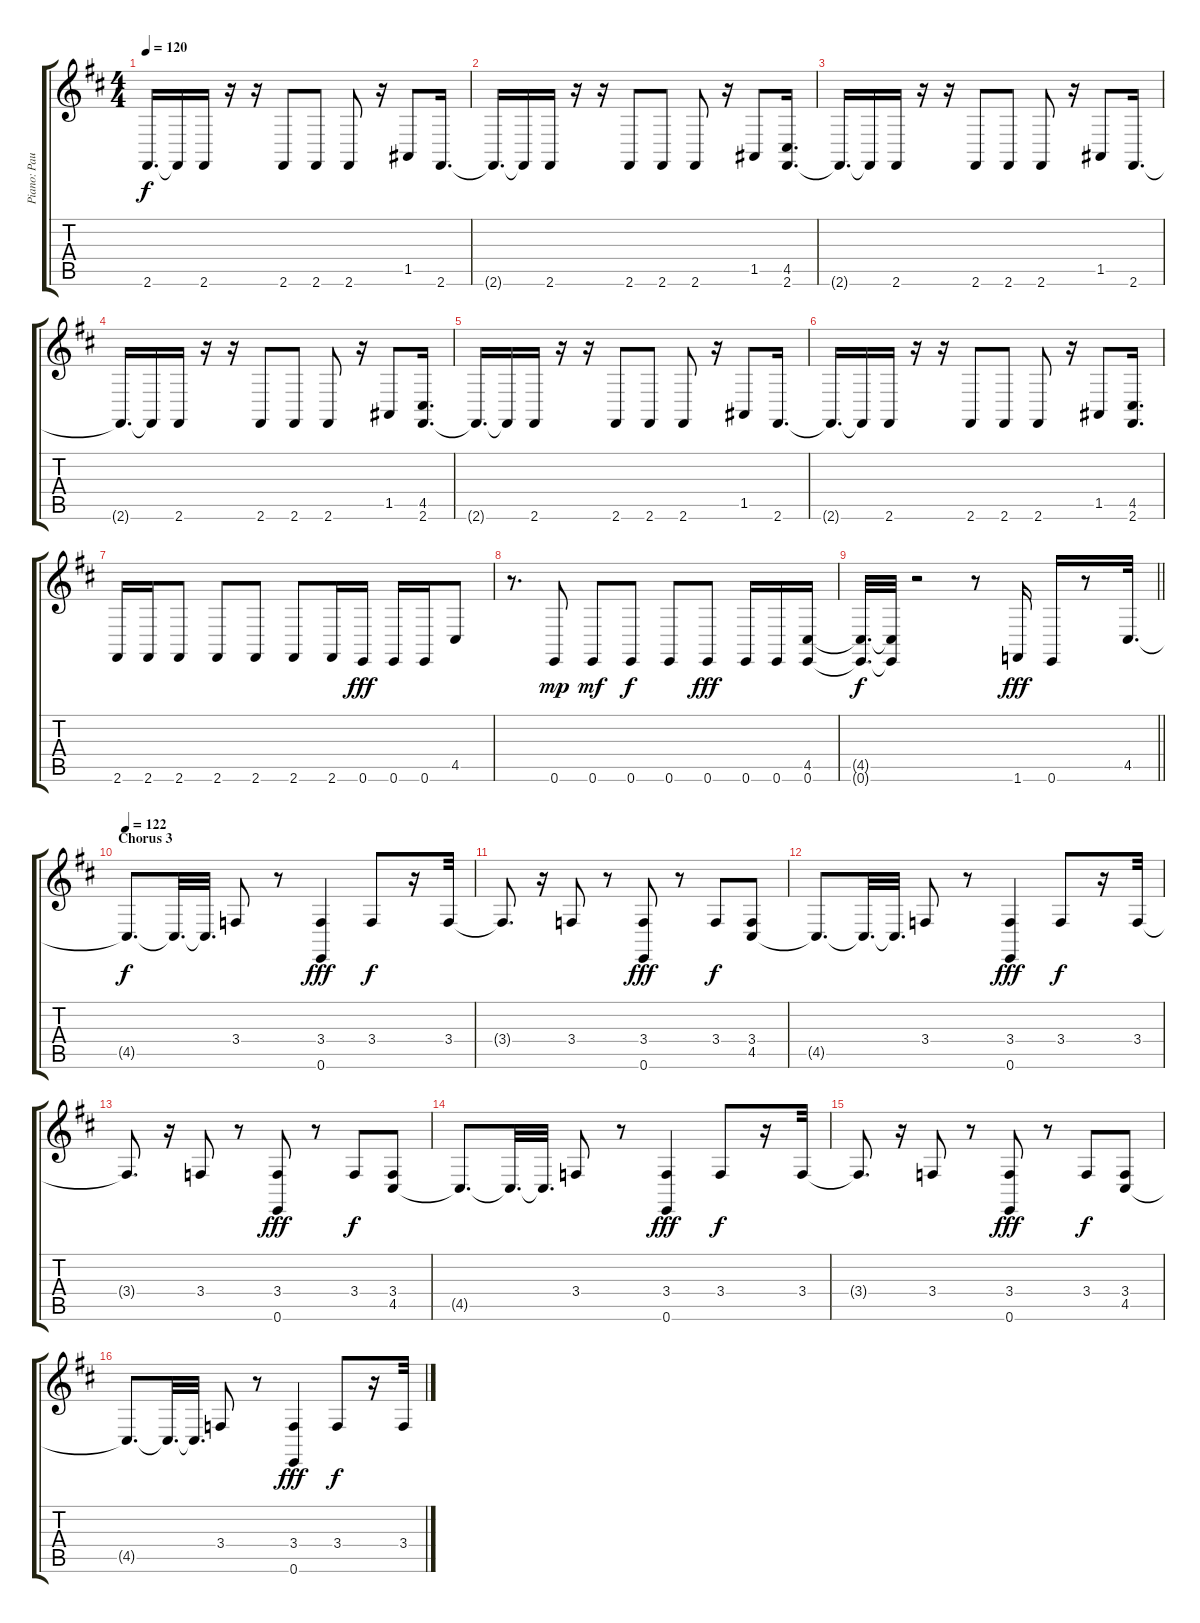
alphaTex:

\track ("Piano: Paul Rodgers" "Piano: Pau") {instrument electricgrandpiano}
\staff {score tabs}
\tuning (E4 B3 G3 D3 A2 E2) {hide}
\ts (4 4)
\tempo 120
\clef g2
\ks d
2.6{t}.16{d dy f} 2.6{t}.16 2.6.16 r.16 r.16 2.6.8 2.6.8 2.6.8 r.16 1.5.8 2.6.16{d} |
2.6{t}.16{d} 2.6{t}.16 2.6.16 r.16 r.16 2.6.8 2.6.8 2.6.8 r.16 1.5.8 (4.5 2.6).16{d} |
2.6{t}.16{d} 2.6{t}.16 2.6.16 r.16 r.16 2.6.8 2.6.8 2.6.8 r.16 1.5.8 2.6.16{d} |
2.6{t}.16{d} 2.6{t}.16 2.6.16 r.16 r.16 2.6.8 2.6.8 2.6.8 r.16 1.5.8 (4.5 2.6).16{d} |
2.6{t}.16{d} 2.6{t}.16 2.6.16 r.16 r.16 2.6.8 2.6.8 2.6.8 r.16 1.5.8 2.6.16{d} |
2.6{t}.16{d} 2.6{t}.16 2.6.16 r.16 r.16 2.6.8 2.6.8 2.6.8 r.16 1.5.8 (4.5 2.6).16{d} |
2.6.16 2.6.16 2.6.8 2.6.8 2.6.8 2.6.8 2.6.16 0.6.16{dy fff} 0.6.16 0.6.16 4.5.8 |
r.8{d} 0.6.8{dy mp} 0.6.8{dy mf} 0.6.8{dy f} 0.6.8 0.6.8{dy fff} 0.6.16 0.6.16 (4.5 0.6).16 |
\barLineRight lightlight
(4.5{t} 0.6{t}).32{d dy f} (4.5{t} 0.6{t}).32 r.2 r.8 1.6.16{dy fff} 0.6.16 r.8 4.5.32{d} |
\section ("" "Chorus 3")
\tempo 122
4.5{t}.8{d dy f} 4.5{t}.32{d} 4.5{t}.32{d} 3.4.8 r.8 (3.4 0.6).4{dy fff} 3.4.8{dy f} r.16 3.4.32 |
3.4{t}.8{d} r.16 3.4.8 r.8 (3.4 0.6).8{dy fff} r.8 3.4.8{dy f} (3.4 4.5).8 |
4.5{t}.8{d} 4.5{t}.32{d} 4.5{t}.32{d} 3.4.8 r.8 (3.4 0.6).4{dy fff} 3.4.8{dy f} r.16 3.4.32 |
3.4{t}.8{d} r.16 3.4.8 r.8 (3.4 0.6).8{dy fff} r.8 3.4.8{dy f} (3.4 4.5).8 |
4.5{t}.8{d} 4.5{t}.32{d} 4.5{t}.32{d} 3.4.8 r.8 (3.4 0.6).4{dy fff} 3.4.8{dy f} r.16 3.4.32 |
3.4{t}.8{d} r.16 3.4.8 r.8 (3.4 0.6).8{dy fff} r.8 3.4.8{dy f} (3.4 4.5).8 |
4.5{t}.8{d} 4.5{t}.32{d} 4.5{t}.32{d} 3.4.8 r.8 (3.4 0.6).4{dy fff} 3.4.8{dy f} r.16 3.4.32
